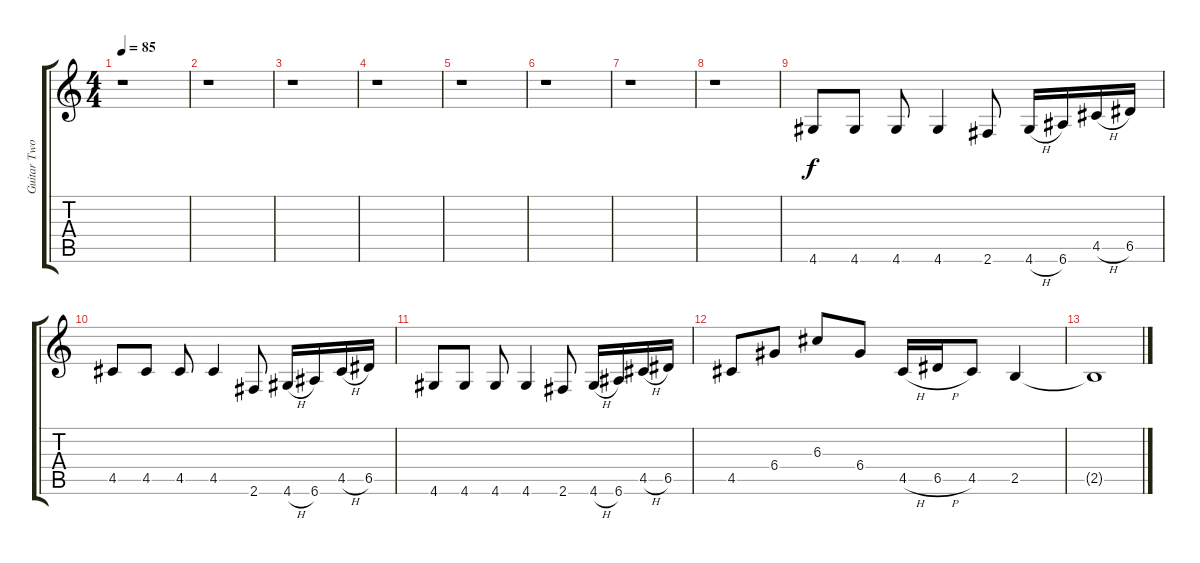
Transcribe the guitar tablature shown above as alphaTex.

\track ("Guitar Two" "Guitar Two") {instrument acousticguitarsteel}
\staff {score tabs}
\tuning (E4 B3 G3 D3 A2 E2) {hide}
\ts (4 4)
\tempo 85
\clef g2
\ks c
r.1{dy f} |
r.1 |
r.1 |
r.1 |
r.1 |
r.1 |
r.1 |
r.1 |
4.6.8 4.6.8 4.6.8 4.6.4 2.6.8 4.6{h}.16 6.6.16 4.5{h}.16 6.5.16 |
4.5.8 4.5.8 4.5.8 4.5.4 2.6.8 4.6{h}.16 6.6.16 4.5{h}.16 6.5.16 |
4.6.8 4.6.8 4.6.8 4.6.4 2.6.8 4.6{h}.16 6.6.16 4.5{h}.16 6.5.16 |
4.5.8 6.4.8 6.3.8 6.4.8 4.5{h}.16 6.5{h}.16 4.5.8 2.5.4 |
2.5{t}.1
